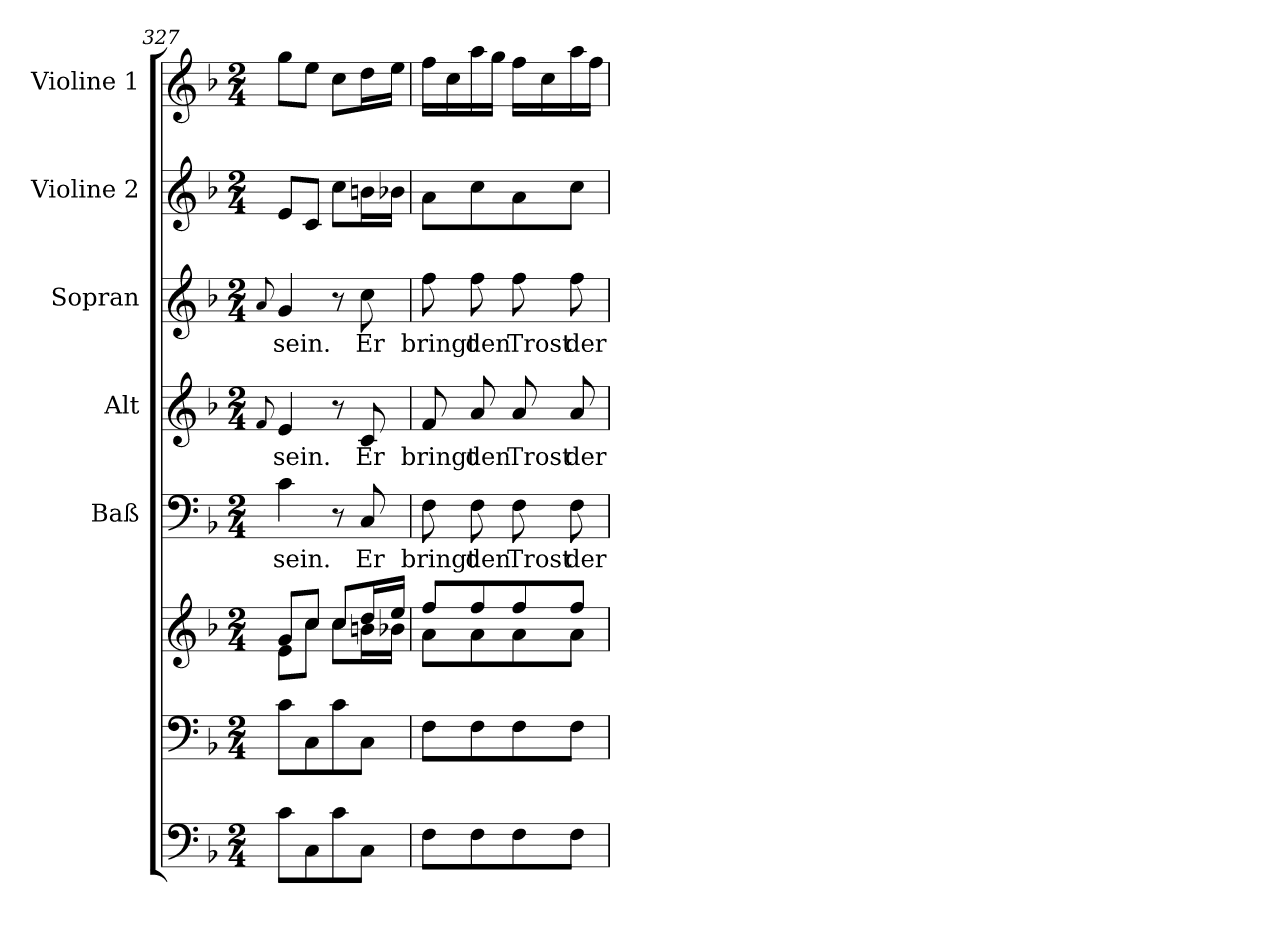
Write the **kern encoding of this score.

**kern	**kern	**kern	**kern	**text	**kern	**text	**kern	**text	**kern	**kern
*part7	*part6	*part6	*part5	*part5	*part4	*part4	*part3	*part3	*part2	*part1
*staff8	*staff7	*staff6	*staff5	*staff5	*staff4	*staff4	*staff3	*staff3	*staff2	*staff1
*	*	*	*I"Baß	*	*I"Alt	*	*I"Sopran	*	*I"Violine 2	*I"Violine 1
*	*	*	*	*	*	*	*	*	*I'Vln	*I'Vln
*clefF4	*clefF4	*clefG2	*clefF4	*	*clefG2	*	*clefG2	*	*clefG2	*clefG2
*ITrd7c12	*	*	*	*	*	*	*	*	*	*
*k[b-]	*k[b-]	*k[b-]	*k[b-]	*	*k[b-]	*	*k[b-]	*	*k[b-]	*k[b-]
*F:	*F:	*F:	*F:	*	*F:	*	*F:	*	*F:	*F:
*M2/4	*M2/4	*M2/4	*M2/4	*	*M2/4	*	*M2/4	*	*M2/4	*M2/4
=327	=327	=327	=327	=327	=327	=327	=327	=327	=327	=327
.	.	.	.	.	8qqf/	.	8qqa/	.	.	.
*	*	*^	*	*	*	*	*	*	*	*
!	!	!	!	!	!LO:LY:b	!	!LO:LY:b	!	!LO:LY:b	!	!
8C\L	8c\L	8g/L	8e\L	4c\	sein.	4e/	sein.	4g/	sein.	8e/L	8gg\L
8CC\	8C\	8cc/J	8cc\J	.	.	.	.	.	.	8c/J	8ee\J
8C\	8c\	8cc/L	8cc\L	8r	.	8r	.	8r	.	8cc\L	8cc\L
!	!	!	!	!	!LO:LY:b	!	!LO:LY:b	!	!LO:LY:b	!	!
8CC\J	8C\J	16dd/L	16bn\L	8C/	Er	8c/	Er	8cc\	Er	16bn\L	16dd\L
.	.	16ee/JJ	16b-X\JJ	.	.	.	.	.	.	16b-X\JJ	16ee\JJ
!!LO:PB:g=z
=328	=328	=328	=328	=328	=328	=328	=328	=328	=328	=328	=328
!	!	!	!	!	!LO:LY:b	!	!LO:LY:b	!	!LO:LY:b	!	!
8FF\L	8F\L	8ff/L	8a\L	8F\	bringt	8f/	bringt	8ff\	bringt	8a\L	16ff\LL
.	.	.	.	.	.	.	.	.	.	.	16cc\
!	!	!	!	!	!LO:LY:b	!	!LO:LY:b	!	!LO:LY:b	!	!
8FF\	8F\	8ff/	8a\	8F\	den	8a/	den	8ff\	den	8cc\	16aa\
.	.	.	.	.	.	.	.	.	.	.	16gg\JJ
!	!	!	!	!	!LO:LY:b	!	!LO:LY:b	!	!LO:LY:b	!	!
8FF\	8F\	8ff/	8a\	8F\	Trost	8a/	Trost	8ff\	Trost	8a\	16ff\LL
.	.	.	.	.	.	.	.	.	.	.	16cc\
!	!	!	!	!	!LO:LY:b	!	!LO:LY:b	!	!LO:LY:b	!	!
8FF\J	8F\J	8ff/J	8a\J	8F\	der	8a/	der	8ff\	der	8cc\J	16aa\
.	.	.	.	.	.	.	.	.	.	.	16ff\JJ
*	*	*v	*v	*	*	*	*	*	*	*	*
=	=	=	=	=	=	=	=	=	=	=
*-	*-	*-	*-	*-	*-	*-	*-	*-	*-	*-
